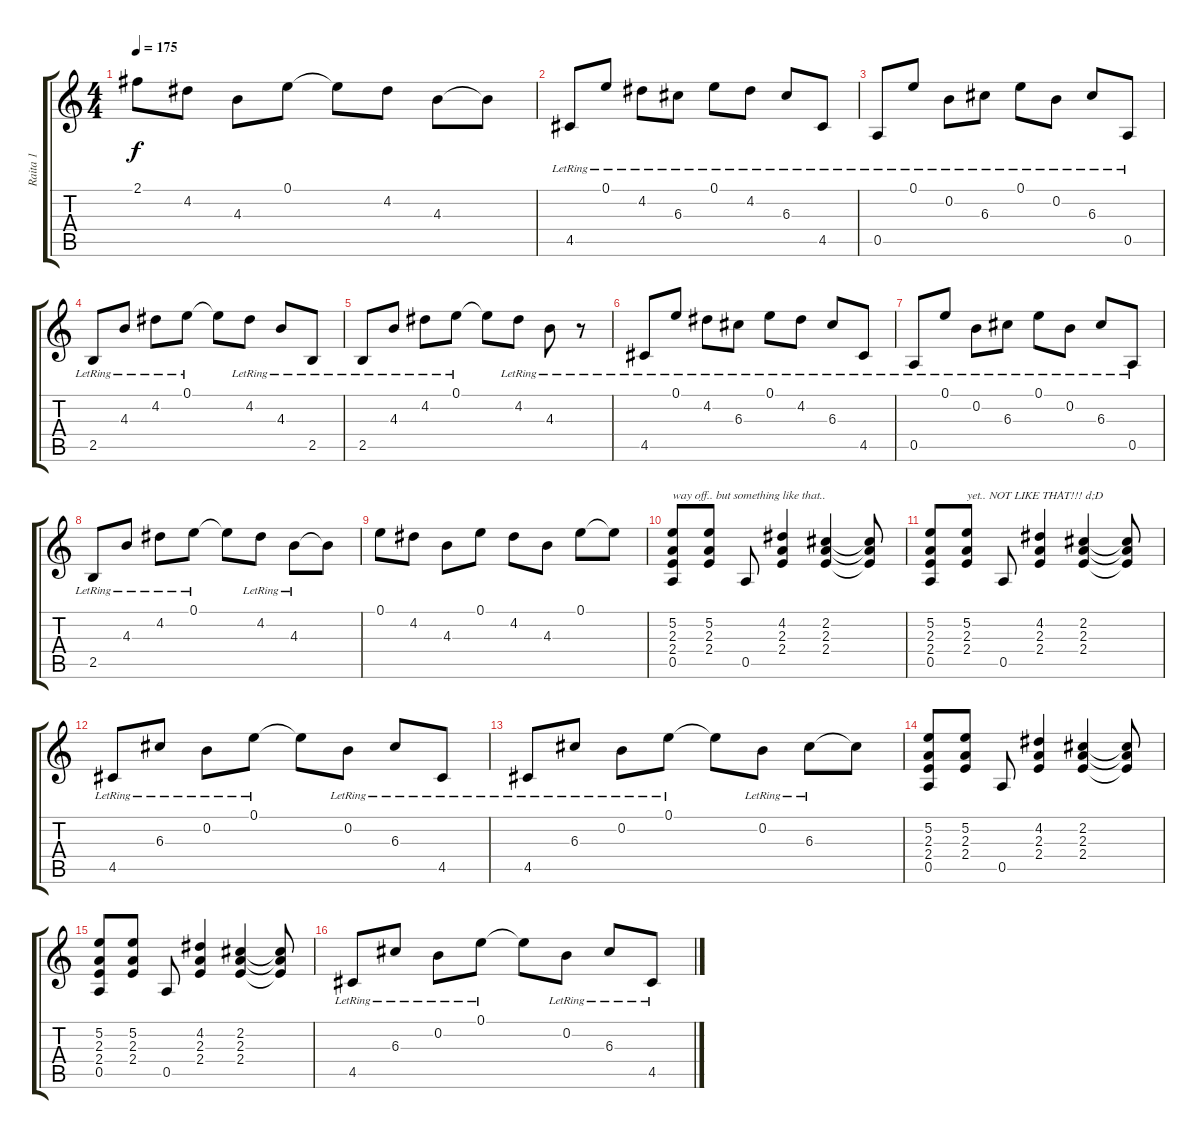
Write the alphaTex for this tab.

\track ("Raita 1" "Raita 1") {instrument acousticguitarnylon}
\staff {score tabs}
\tuning (E4 B3 G3 D3 A2 E2) {hide}
\ts (4 4)
\tempo 175
\clef g2
\ks c
2.1.8{dy f} 4.2.8 4.3.8 0.1.8 0.1{t}.8 4.2.8 4.3.8 4.3{t}.8 |
4.5{lr}.8 0.1{lr}.8 4.2{lr}.8 6.3{lr}.8 0.1{lr}.8 4.2{lr}.8 6.3{lr}.8 4.5{lr}.8 |
0.5{lr}.8 0.1{lr}.8 0.2{lr}.8 6.3{lr}.8 0.1{lr}.8 0.2{lr}.8 6.3{lr}.8 0.5{lr}.8 |
2.5{lr}.8 4.3{lr}.8 4.2{lr}.8 0.1{lr}.8 0.1{t}.8 4.2{lr}.8 4.3{lr}.8 2.5{lr}.8 |
2.5{lr}.8 4.3{lr}.8 4.2{lr}.8 0.1{lr}.8 0.1{t}.8 4.2{lr}.8 4.3{lr}.8 r.8 |
4.5{lr}.8 0.1{lr}.8 4.2{lr}.8 6.3{lr}.8 0.1{lr}.8 4.2{lr}.8 6.3{lr}.8 4.5{lr}.8 |
0.5{lr}.8 0.1{lr}.8 0.2{lr}.8 6.3{lr}.8 0.1{lr}.8 0.2{lr}.8 6.3{lr}.8 0.5{lr}.8 |
2.5{lr}.8 4.3{lr}.8 4.2{lr}.8 0.1{lr}.8 0.1{t}.8 4.2{lr}.8 4.3{lr}.8 4.3{t}.8 |
0.1.8 4.2.8 4.3.8 0.1.8 4.2.8 4.3.8 0.1.8 0.1{t}.8 |
(5.2 2.3 2.4 0.5).8{txt "way off.. but something like that.."} (5.2 2.3 2.4).8 0.5.8 (4.2 2.3 2.4).4 (2.2 2.3 2.4).4 (2.2{t} 2.3{t} 2.4{t}).8 |
(5.2 2.3 2.4 0.5).8 (5.2 2.3 2.4).8{txt "yet.. NOT LIKE THAT!!! d;D"} 0.5.8 (4.2 2.3 2.4).4 (2.2 2.3 2.4).4 (2.2{t} 2.3{t} 2.4{t}).8 |
4.5{lr}.8 6.3{lr}.8 0.2{lr}.8 0.1{lr}.8 0.1{t}.8 0.2{lr}.8 6.3{lr}.8 4.5{lr}.8 |
4.5{lr}.8 6.3{lr}.8 0.2{lr}.8 0.1{lr}.8 0.1{t}.8 0.2{lr}.8 6.3{lr}.8 6.3{t}.8 |
(5.2 2.3 2.4 0.5).8 (5.2 2.3 2.4).8 0.5.8 (4.2 2.3 2.4).4 (2.2 2.3 2.4).4 (2.2{t} 2.3{t} 2.4{t}).8 |
(5.2 2.3 2.4 0.5).8 (5.2 2.3 2.4).8 0.5.8 (4.2 2.3 2.4).4 (2.2 2.3 2.4).4 (2.2{t} 2.3{t} 2.4{t}).8 |
4.5{lr}.8 6.3{lr}.8 0.2{lr}.8 0.1{lr}.8 0.1{t}.8 0.2{lr}.8 6.3{lr}.8 4.5{lr}.8
